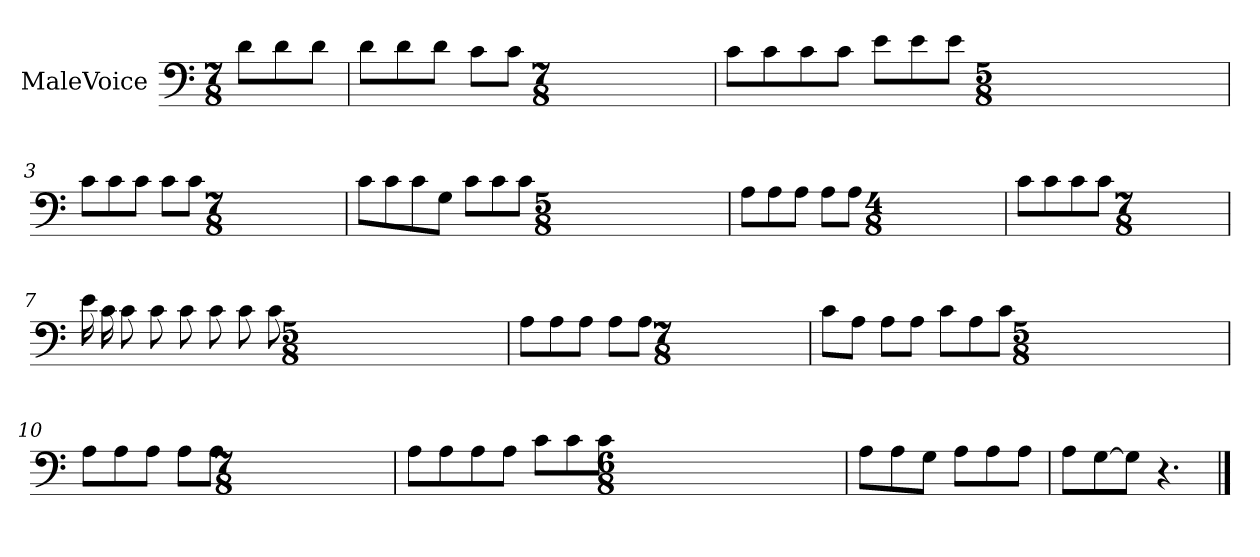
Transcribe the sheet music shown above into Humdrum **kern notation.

**kern
*part1
*staff1
*I"MaleVoice
*clefF4
*k[]
*M7/8
*MM84
=
8dL
8d
8dJ
=1
8dL
8d
8dJ
8cL
8cJ
*M7/8
=2
8cL
8c
8c
8cJ
8eL
8e
8eJ
*M5/8
=3
8cL
8c
8cJ
8cL
8cJ
*M7/8
=4
8cL
8c
8c
8GJ
8cL
8c
8cJ
*M5/8
=5
8AL
8A
8AJ
8AL
8AJ
*M4/8
=6
8cL
8c
8c
8cJ
*M7/8
=7
16e
16c
8c
8c
8c
8c
8c
8c
*M5/8
=8
8AL
8A
8AJ
8AL
8AJ
*M7/8
=9
8cL
8AJ
8AL
8AJ
8cL
8A
8cJ
*M5/8
=10
8AL
8A
8AJ
8AL
8AJ
*M7/8
=11
8AL
8A
8A
8AJ
8cL
8c
8cJ
*M6/8
=12
8AL
8A
8GJ
8AL
8A
8AJ
=13
8AL
[8G
8GJ]
4.r
==
*-
